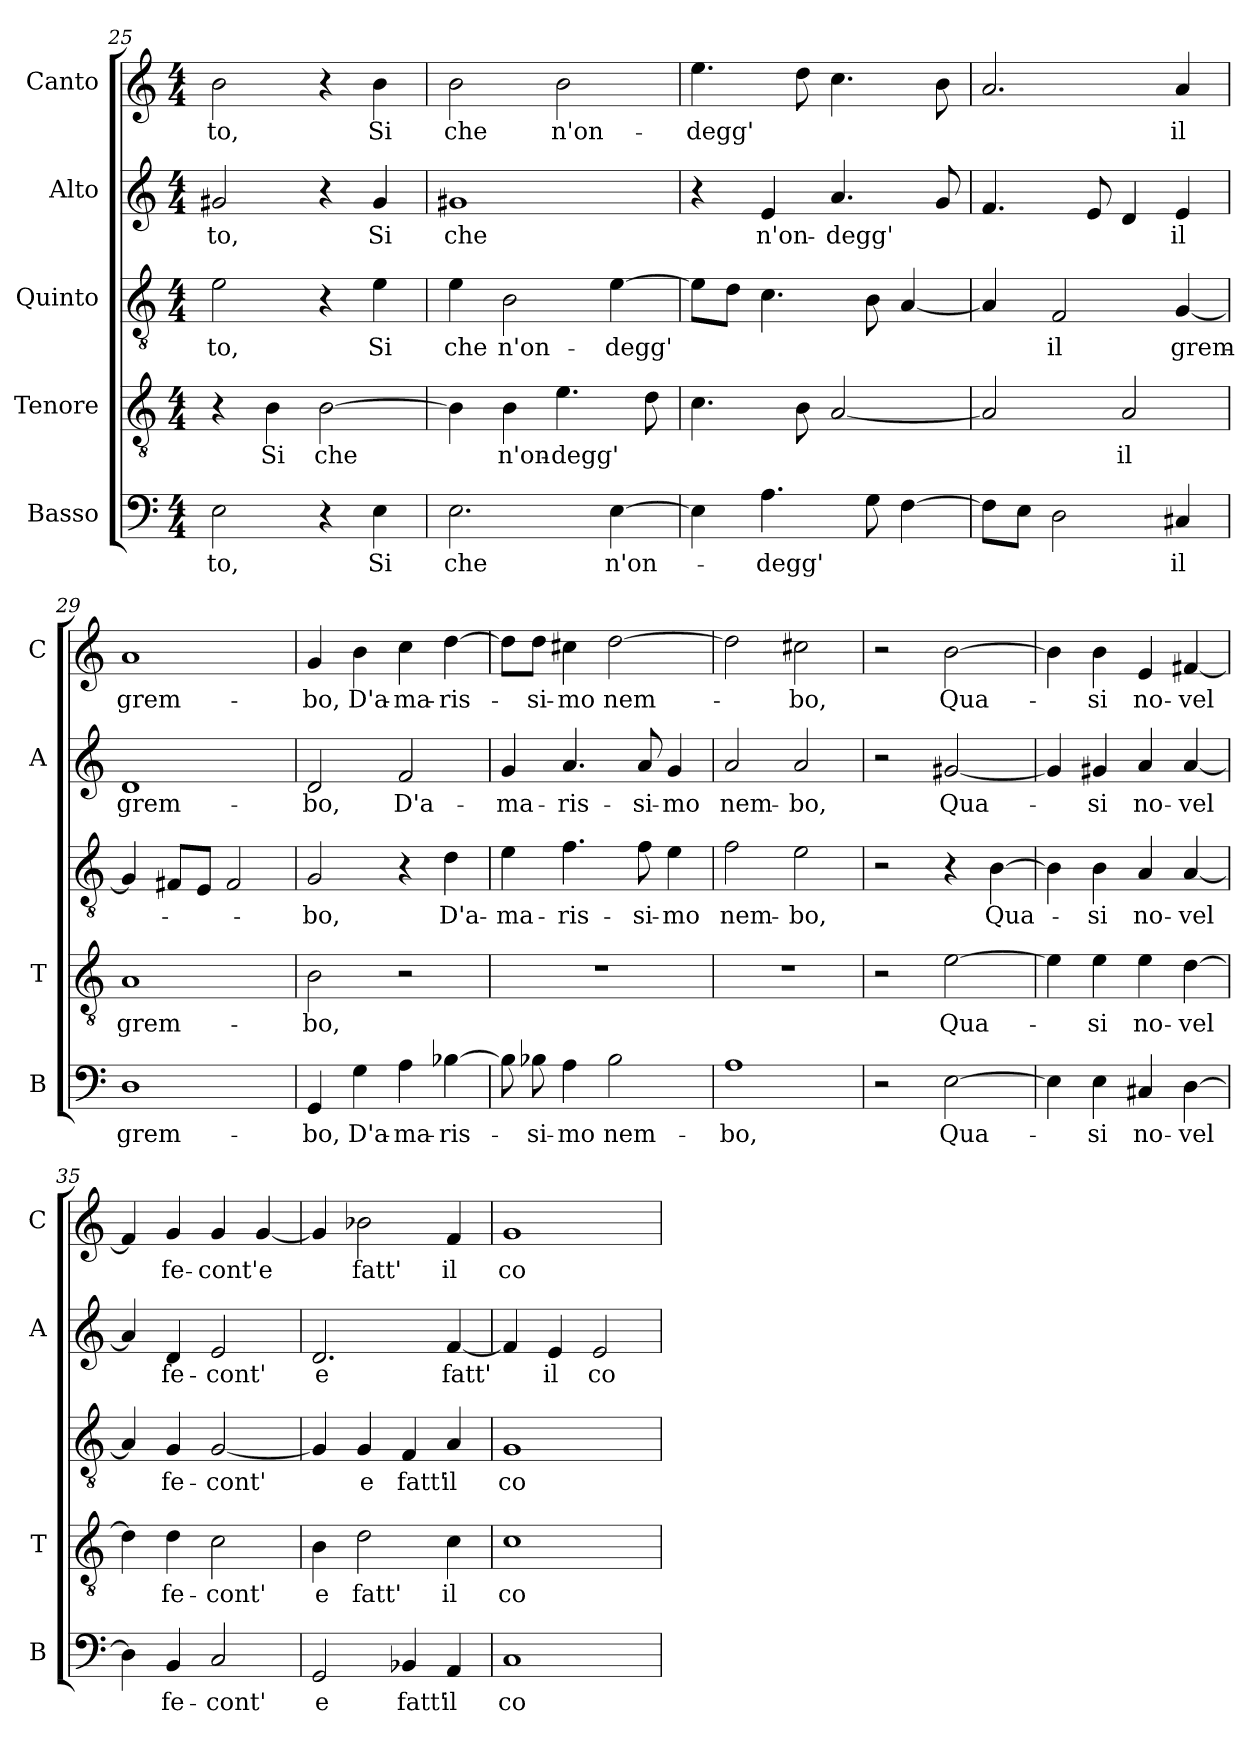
**kern	**text	**kern	**text	**kern	**text	**kern	**text	**kern	**text
*part5	*part5	*part4	*part4	*part3	*part3	*part2	*part2	*part1	*part1
*staff5	*staff5	*staff4	*staff4	*staff3	*staff3	*staff2	*staff2	*staff1	*staff1
*I"Basso	*	*I"Tenore	*	*I"Quinto	*	*I"Alto	*	*I"Canto	*
*I'B	*	*I'T	*	*	*	*I'A	*	*I'C	*
*clefF4	*	*clefGv2	*	*clefGv2	*	*clefG2	*	*clefG2	*
*k[]	*	*k[]	*	*k[]	*	*k[]	*	*k[]	*
*C:	*	*C:	*	*C:	*	*C:	*	*C:	*
*M4/4	*	*M4/4	*	*M4/4	*	*M4/4	*	*M4/4	*
=25	=25	=25	=25	=25	=25	=25	=25	=25	=25
!	!LO:LY:b	!	!	!	!LO:LY:b	!	!LO:LY:b	!	!LO:LY:b
2E\	-to,	4r	.	2e\	-to,	2g#X/	-to,	2b\	-to,
!	!	!	!LO:LY:b	!	!	!	!	!	!
.	.	4B\	Si	.	.	.	.	.	.
!	!	!	!LO:LY:b	!	!	!	!	!	!
4r	.	[2B\	che	4r	.	4r	.	4r	.
!	!LO:LY:b	!	!	!	!LO:LY:b	!	!LO:LY:b	!	!LO:LY:b
4E\	Si	.	.	4e\	Si	4g#/	Si	4b\	Si
!!LO:LB:g=z
=26	=26	=26	=26	=26	=26	=26	=26	=26	=26
!	!LO:LY:b	!	!	!	!LO:LY:b	!	!LO:LY:b	!	!LO:LY:b
2.E\	che	4B\]	.	4e\	che	1g#X	che	2b\	che
!	!	!	!LO:LY:b	!	!LO:LY:b	!	!	!	!
.	.	4B\	n'on-	2B\	n'on-	.	.	.	.
!	!	!	!LO:LY:b	!	!	!	!	!	!LO:LY:b
.	.	4.e\	-degg'	.	.	.	.	2b\	n'on-
!	!LO:LY:b	!	!	!	!LO:LY:b	!	!	!	!
[4E\	n'on-	.	.	[4e\	-degg'	.	.	.	.
.	.	8d\	.	.	.	.	.	.	.
=27	=27	=27	=27	=27	=27	=27	=27	=27	=27
!	!	!	!	!	!	!	!	!	!LO:LY:b
4E\]	.	4.c\	.	8e\L]	.	4r	.	4.ee\	-degg'
.	.	.	.	8d\J	.	.	.	.	.
!	!LO:LY:b	!	!	!	!	!	!LO:LY:b	!	!
4.A\	-degg'	.	.	4.c\	.	4e/	n'on-	.	.
.	.	8B\	.	.	.	.	.	8dd\	.
!	!	!	!	!	!	!	!LO:LY:b	!	!
.	.	[2A/	.	.	.	4.a/	-degg'	4.cc\	.
8G\	.	.	.	8B\	.	.	.	.	.
[4F\	.	.	.	[4A/	.	.	.	.	.
.	.	.	.	.	.	8g/	.	8b\	.
=28	=28	=28	=28	=28	=28	=28	=28	=28	=28
8F\L]	.	2A/]	.	4A/]	.	4.f/	.	2.a/	.
8E\J	.	.	.	.	.	.	.	.	.
!	!	!	!	!	!LO:LY:b	!	!	!	!
2D\	.	.	.	2F/	il	.	.	.	.
.	.	.	.	.	.	8e/	.	.	.
!	!	!	!LO:LY:b	!	!	!	!	!	!
.	.	2A/	il	.	.	4d/	.	.	.
!	!LO:LY:b	!	!	!	!LO:LY:b	!	!LO:LY:b	!	!LO:LY:b
4C#X/	il	.	.	[4G/	grem-	4e/	il	4a/	il
=29	=29	=29	=29	=29	=29	=29	=29	=29	=29
!	!LO:LY:b	!	!LO:LY:b	!	!	!	!LO:LY:b	!	!LO:LY:b
1D	grem-	1A	grem-	4G/]	.	1d	grem-	1a	grem-
.	.	.	.	8F#X/L	.	.	.	.	.
.	.	.	.	8E/J	.	.	.	.	.
.	.	.	.	2F#/	.	.	.	.	.
=30	=30	=30	=30	=30	=30	=30	=30	=30	=30
!	!LO:LY:b	!	!LO:LY:b	!	!LO:LY:b	!	!LO:LY:b	!	!LO:LY:b
4GG/	-bo,	2B\	-bo,	2G/	-bo,	2d/	-bo,	4g/	-bo,
!	!LO:LY:b	!	!	!	!	!	!	!	!LO:LY:b
4G\	D'a-	.	.	.	.	.	.	4b\	D'a-
!	!LO:LY:b	!	!	!	!	!	!LO:LY:b	!	!LO:LY:b
4A\	-ma-	2r	.	4r	.	2f/	D'a-	4cc\	-ma-
!	!LO:LY:b	!	!	!	!LO:LY:b	!	!	!	!LO:LY:b
[4B-X\	-ris-	.	.	4d\	D'a-	.	.	[4dd\	-ris-
=31	=31	=31	=31	=31	=31	=31	=31	=31	=31
!	!	!	!	!	!LO:LY:b	!	!LO:LY:b	!	!
8B-\]	.	1r	.	4e\	-ma-	4g/	-ma-	8dd\L]	.
!	!LO:LY:b	!	!	!	!	!	!	!	!LO:LY:b
8B-X\	-si-	.	.	.	.	.	.	8dd\J	-si-
!	!LO:LY:b	!	!	!	!LO:LY:b	!	!LO:LY:b	!	!LO:LY:b
4A\	-mo	.	.	4.f\	-ris-	4.a/	-ris-	4cc#X\	-mo
!	!LO:LY:b	!	!	!	!	!	!	!	!LO:LY:b
2B-\	nem-	.	.	.	.	.	.	[2dd\	nem-
!	!	!	!	!	!LO:LY:b	!	!LO:LY:b	!	!
.	.	.	.	8f\	-si-	8a/	-si-	.	.
!	!	!	!	!	!LO:LY:b	!	!LO:LY:b	!	!
.	.	.	.	4e\	-mo	4g/	-mo	.	.
=32	=32	=32	=32	=32	=32	=32	=32	=32	=32
!	!LO:LY:b	!	!	!	!LO:LY:b	!	!LO:LY:b	!	!
1A	-bo,	1r	.	2f\	nem-	2a/	nem-	2dd\]	.
!	!	!	!	!	!LO:LY:b	!	!LO:LY:b	!	!LO:LY:b
.	.	.	.	2e\	-bo,	2a/	-bo,	2cc#X\	-bo,
!!LO:PB:g=z
=33	=33	=33	=33	=33	=33	=33	=33	=33	=33
2r	.	2r	.	2r	.	2r	.	2r	.
!	!LO:LY:b	!	!LO:LY:b	!	!	!	!LO:LY:b	!	!LO:LY:b
[2E\	Qua-	[2e\	Qua-	4r	.	[2g#X/	Qua-	[2b\	Qua-
!	!	!	!	!	!LO:LY:b	!	!	!	!
.	.	.	.	[4B\	Qua-	.	.	.	.
=34	=34	=34	=34	=34	=34	=34	=34	=34	=34
4E\]	.	4e\]	.	4B\]	.	4g#/]	.	4b\]	.
!	!LO:LY:b	!	!LO:LY:b	!	!LO:LY:b	!	!LO:LY:b	!	!LO:LY:b
4E\	-si	4e\	-si	4B\	-si	4g#X/	-si	4b\	-si
!	!LO:LY:b	!	!LO:LY:b	!	!LO:LY:b	!	!LO:LY:b	!	!LO:LY:b
4C#X/	no-	4e\	no-	4A/	no-	4a/	no-	4e/	no-
!	!LO:LY:b	!	!LO:LY:b	!	!LO:LY:b	!	!LO:LY:b	!	!LO:LY:b
[4D\	-vel	[4d\	-vel	[4A/	-vel	[4a/	-vel	[4f#X/	-vel
=35	=35	=35	=35	=35	=35	=35	=35	=35	=35
4D\]	.	4d\]	.	4A/]	.	4a/]	.	4f#/]	.
!	!LO:LY:b	!	!LO:LY:b	!	!LO:LY:b	!	!LO:LY:b	!	!LO:LY:b
4BB/	fe-	4d\	fe-	4G/	fe-	4d/	fe-	4g/	fe-
!	!LO:LY:b	!	!LO:LY:b	!	!LO:LY:b	!	!LO:LY:b	!	!LO:LY:b
2C/	-cont'	2c\	-cont'	[2G/	-cont'	2e/	-cont'	4g/	-cont'
!	!	!	!	!	!	!	!	!	!LO:LY:b
.	.	.	.	.	.	.	.	[4g/	e
=36	=36	=36	=36	=36	=36	=36	=36	=36	=36
!	!LO:LY:b	!	!LO:LY:b	!	!	!	!LO:LY:b	!	!
2GG/	e	4B\	e	4G/]	.	2.d/	e	4g/]	.
!	!	!	!LO:LY:b	!	!LO:LY:b	!	!	!	!LO:LY:b
.	.	2d\	fatt'	4G/	e	.	.	2b-X\	fatt'
!	!LO:LY:b	!	!	!	!LO:LY:b	!	!	!	!
4BB-X/	fatt'	.	.	4F/	fatt'	.	.	.	.
!	!LO:LY:b	!	!LO:LY:b	!	!LO:LY:b	!	!LO:LY:b	!	!LO:LY:b
4AA/	il	4c\	il	4A/	il	[4f/	fatt'	4f/	il
=37	=37	=37	=37	=37	=37	=37	=37	=37	=37
!	!LO:LY:b	!	!LO:LY:b	!	!LO:LY:b	!	!	!	!LO:LY:b
1C	co-	1c	co-	1G	co-	4f/]	.	1g	co-
!	!	!	!	!	!	!	!LO:LY:b	!	!
.	.	.	.	.	.	4e/	il	.	.
!	!	!	!	!	!	!	!LO:LY:b	!	!
.	.	.	.	.	.	2e/	co-	.	.
=	=	=	=	=	=	=	=	=	=
*-	*-	*-	*-	*-	*-	*-	*-	*-	*-
